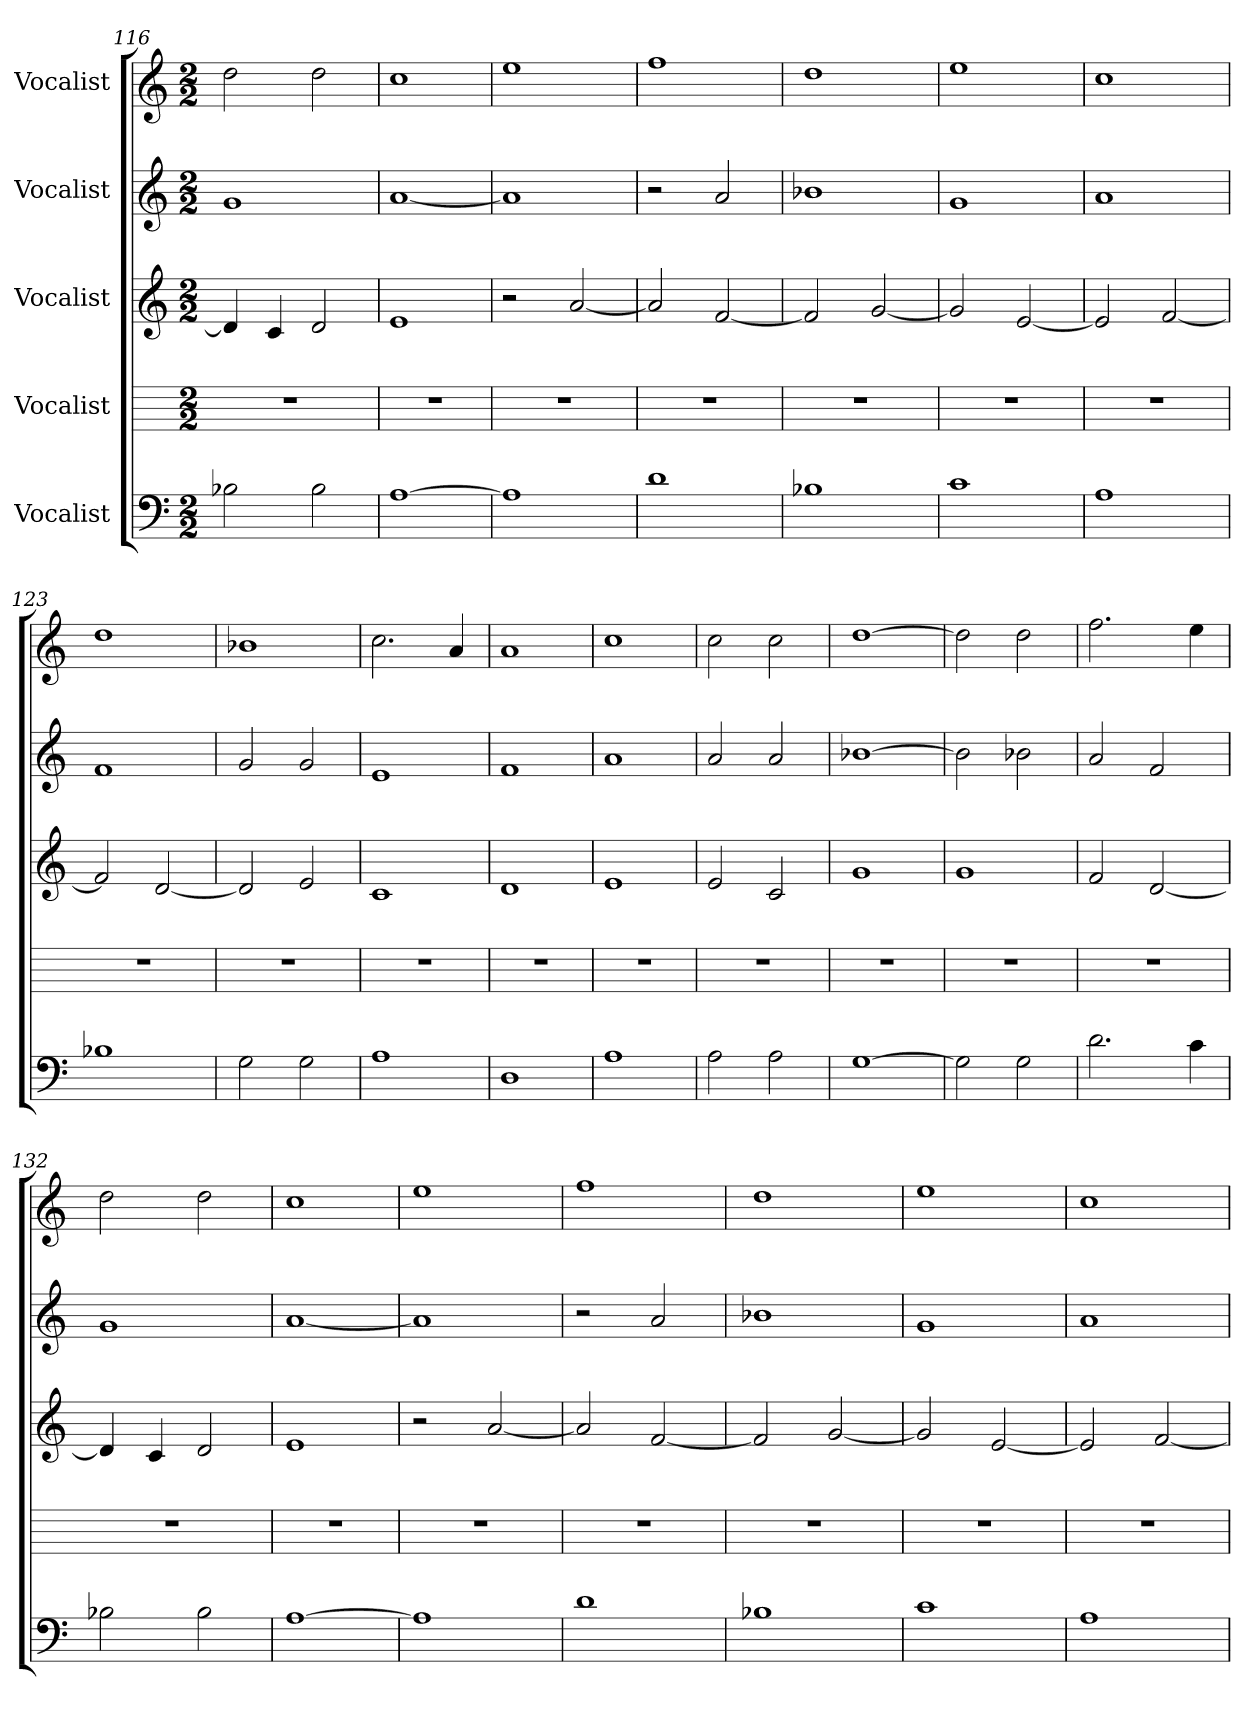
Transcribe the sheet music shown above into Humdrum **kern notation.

**kern	**kern	**kern	**kern	**kern
*part5	*part4	*part3	*part2	*part1
*staff5	*staff4	*staff3	*staff2	*staff1
*I"Vocalist	*I"Vocalist	*I"Vocalist	*I"Vocalist	*I"Vocalist
*M2/2	*M2/2	*M2/2	*M2/2	*M2/2
=116	=116	=116	=116	=116
2B-X	1r	4d]	1g	2dd
.	.	4c	.	.
2B-	.	2d	.	2dd
=117	=117	=117	=117	=117
[1A	1r	1e	[1a	1cc
=118	=118	=118	=118	=118
1A]	1r	2r	1a]	1ee
.	.	[2a	.	.
=119	=119	=119	=119	=119
1d	1r	2a]	2r	1ff
.	.	[2f	2a	.
=120	=120	=120	=120	=120
1B-X	1r	2f]	1b-X	1dd
.	.	[2g	.	.
=121	=121	=121	=121	=121
1c	1r	2g]	1g	1ee
.	.	[2e	.	.
=122	=122	=122	=122	=122
1A	1r	2e]	1a	1cc
.	.	[2f	.	.
=123	=123	=123	=123	=123
1B-X	1r	2f]	1f	1dd
.	.	[2d	.	.
=124	=124	=124	=124	=124
2G	1r	2d]	2g	1b-X
2G	.	2e	2g	.
=125	=125	=125	=125	=125
1A	1r	1c	1e	2.cc
.	.	.	.	4a
=126	=126	=126	=126	=126
1D	1r	1d	1f	1a
=127	=127	=127	=127	=127
1A	1r	1e	1a	1cc
=128	=128	=128	=128	=128
2A	1r	2e	2a	2cc
2A	.	2c	2a	2cc
=129	=129	=129	=129	=129
[1G	1r	1g	[1b-X	[1dd
=130	=130	=130	=130	=130
2G]	1r	1g	2b-]	2dd]
2G	.	.	2b-X	2dd
=131	=131	=131	=131	=131
2.d	1r	2f	2a	2.ff
.	.	[2d	2f	.
4c	.	.	.	4ee
=132	=132	=132	=132	=132
2B-X	1r	4d]	1g	2dd
.	.	4c	.	.
2B-	.	2d	.	2dd
=133	=133	=133	=133	=133
[1A	1r	1e	[1a	1cc
=134	=134	=134	=134	=134
1A]	1r	2r	1a]	1ee
.	.	[2a	.	.
=135	=135	=135	=135	=135
1d	1r	2a]	2r	1ff
.	.	[2f	2a	.
=136	=136	=136	=136	=136
1B-X	1r	2f]	1b-X	1dd
.	.	[2g	.	.
=137	=137	=137	=137	=137
1c	1r	2g]	1g	1ee
.	.	[2e	.	.
=138	=138	=138	=138	=138
1A	1r	2e]	1a	1cc
.	.	[2f	.	.
=	=	=	=	=
*-	*-	*-	*-	*-
